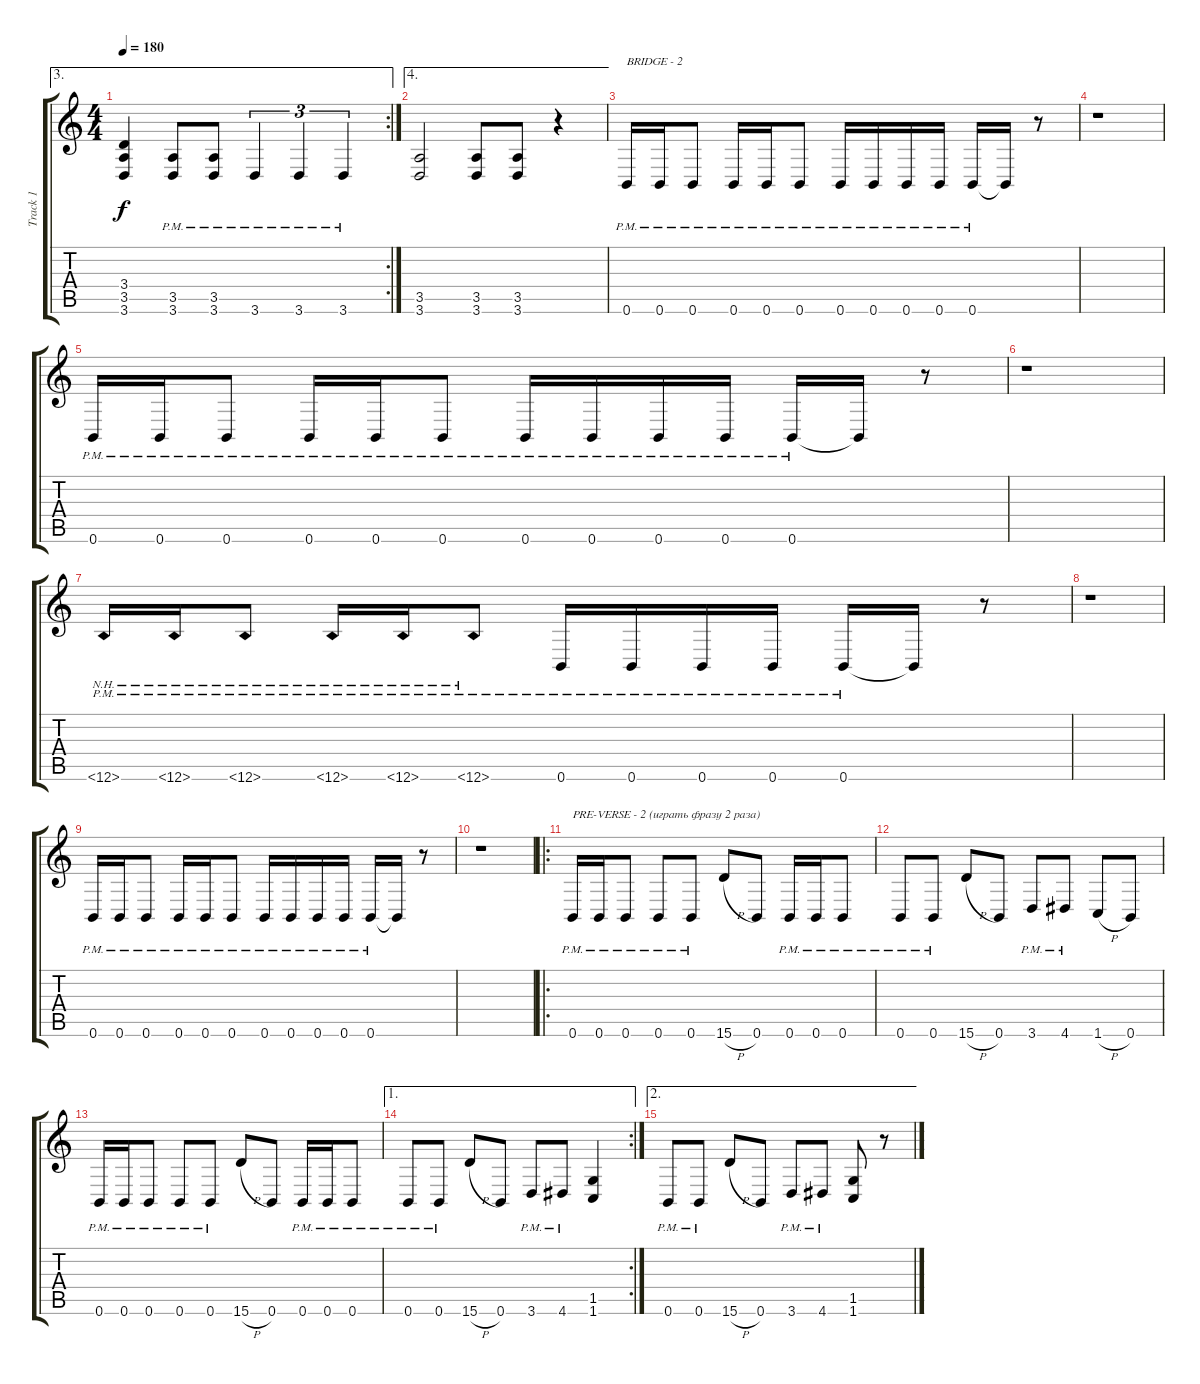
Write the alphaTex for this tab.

\track ("Track 1" "Track 1") {instrument overdrivenguitar}
\staff {score tabs}
\tuning (Db4 Ab3 E3 B2 Gb2 B1) {hide}
\ae 3
\rc 2
\ts (4 4)
\tempo 180
\clef g2
\ks c
(3.4 3.5 3.6).4{dy f} (3.5{pm} 3.6).8 (3.5{pm} 3.6).8 3.6{pm}.4{tu (3 2)} 3.6{pm}.4{tu (3 2)} 3.6{pm}.4{tu (3 2)} |
\ae 4
(3.5 3.6).2 (3.5 3.6).8 (3.5 3.6).8 r.4 |
0.6{pm}.16{txt "BRIDGE - 2"} 0.6{pm}.16 0.6{pm}.8 0.6{pm}.16 0.6{pm}.16 0.6{pm}.8 0.6{pm}.16 0.6{pm}.16 0.6{pm}.16 0.6{pm}.16 0.6{pm}.16 0.6{t}.16 r.8 |
r.1 |
0.6{pm}.16 0.6{pm}.16 0.6{pm}.8 0.6{pm}.16 0.6{pm}.16 0.6{pm}.8 0.6{pm}.16 0.6{pm}.16 0.6{pm}.16 0.6{pm}.16 0.6{pm}.16 0.6{t}.16 r.8 |
r.1 |
0.6{nh pm}.16 0.6{nh pm}.16 0.6{nh pm}.8 0.6{nh pm}.16 0.6{nh pm}.16 0.6{nh pm}.8 0.6{pm}.16 0.6{pm}.16 0.6{pm}.16 0.6{pm}.16 0.6{pm}.16 0.6{t}.16 r.8 |
r.1 |
0.6{pm}.16 0.6{pm}.16 0.6{pm}.8 0.6{pm}.16 0.6{pm}.16 0.6{pm}.8 0.6{pm}.16 0.6{pm}.16 0.6{pm}.16 0.6{pm}.16 0.6{pm}.16 0.6{t}.16 r.8 |
r.1 |
\ro
0.6{pm}.16{txt "PRE-VERSE - 2 (играть фразу 2 раза)"} 0.6{pm}.16 0.6{pm}.8 0.6{pm}.8 0.6{pm}.8 15.6{h}.8 0.6.8 0.6{pm}.16 0.6{pm}.16 0.6{pm}.8 |
0.6{pm}.8 0.6{pm}.8 15.6{h}.8 0.6.8 3.6{pm}.8 4.6{pm}.8 1.6{h}.8 0.6.8 |
0.6{pm}.16 0.6{pm}.16 0.6{pm}.8 0.6{pm}.8 0.6{pm}.8 15.6{h}.8 0.6.8 0.6{pm}.16 0.6{pm}.16 0.6{pm}.8 |
\ae 1
\rc 2
0.6{pm}.8 0.6{pm}.8 15.6{h}.8 0.6.8 3.6{pm}.8 4.6{pm}.8 (1.5 1.6).4 |
\ae 2
0.6{pm}.8 0.6{pm}.8 15.6{h}.8 0.6.8 3.6{pm}.8 4.6{pm}.8 (1.5 1.6).8 r.8
